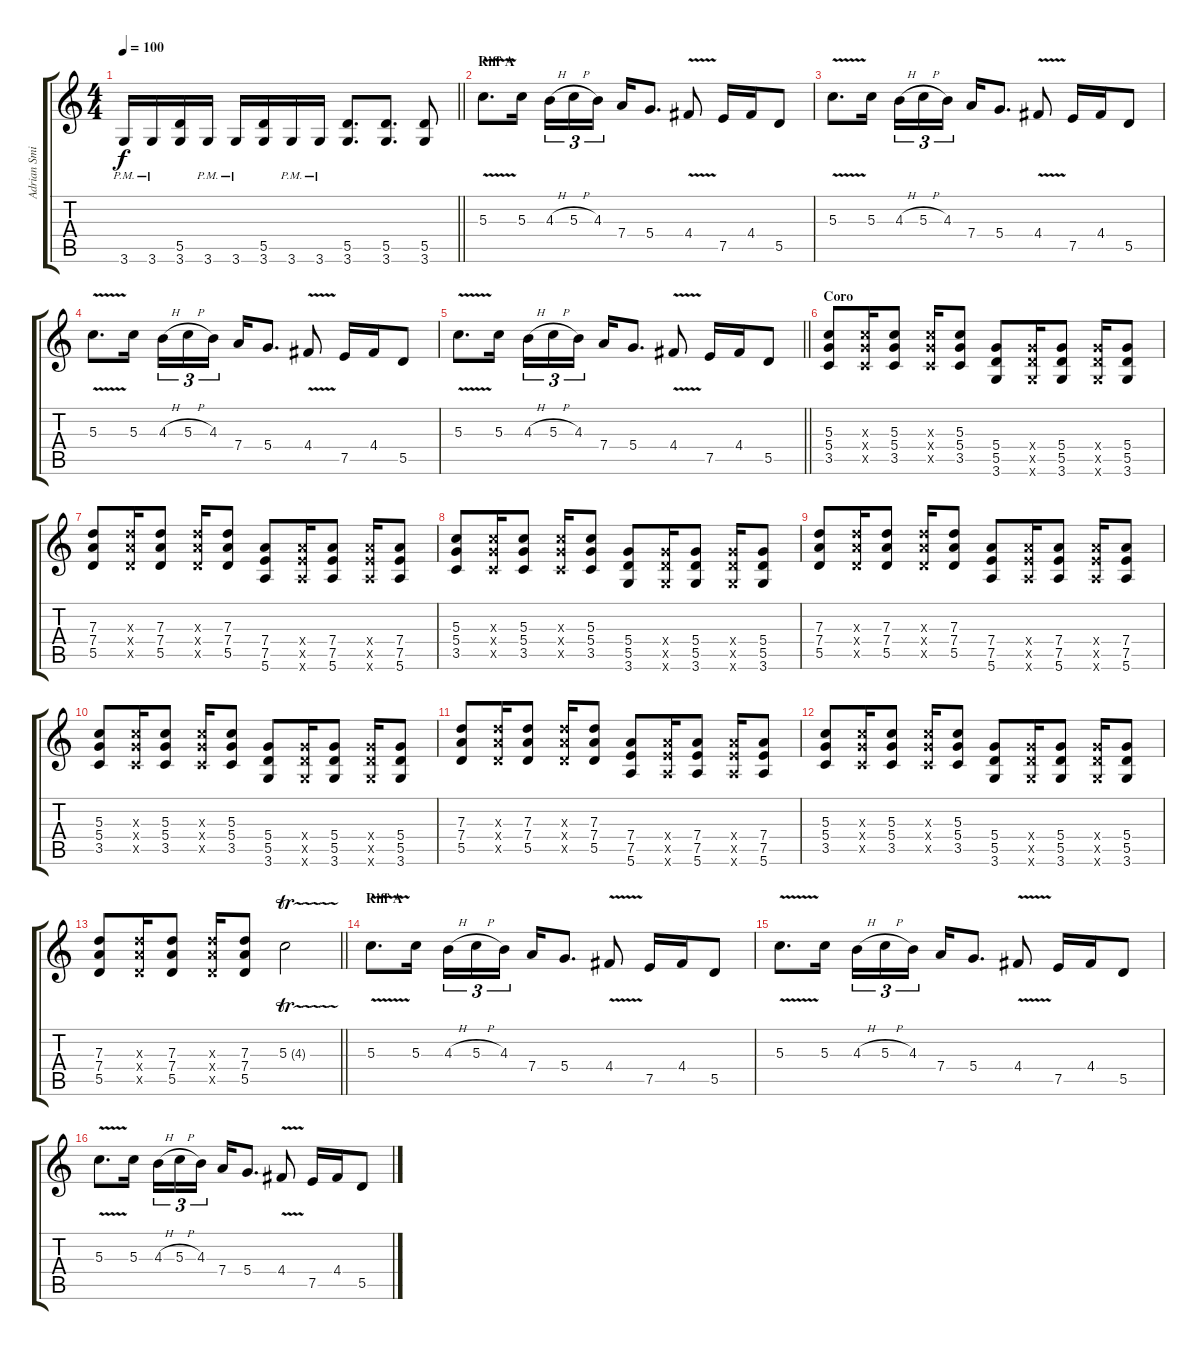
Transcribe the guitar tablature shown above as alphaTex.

\track ("Adrian Smith" "Adrian Smi") {instrument overdrivenguitar}
\staff {score tabs}
\tuning (E4 B3 G3 D3 A2 E2) {hide}
\ts (4 4)
\tempo 100
\clef g2
\barLineRight lightlight
\ks c
3.6{pm}.16{dy f} 3.6{pm}.16 (5.5 3.6).16 3.6{pm}.16 3.6{pm}.16 (5.5 3.6).16 3.6{pm}.16 3.6{pm}.16 (5.5 3.6).8{d} (5.5 3.6).8{d} (5.5 3.6).8 |
\section ("" "Riff A")
5.3{v}.8{d} 5.3.16 4.3{h}.16{tu (3 2)} 5.3{h}.16{tu (3 2)} 4.3.16{tu (3 2) beam splitsecondary} 7.4.16 5.4.8{d} 4.4{v}.8 7.5.16 4.4.16 5.5.8 |
5.3{v}.8{d} 5.3.16 4.3{h}.16{tu (3 2)} 5.3{h}.16{tu (3 2)} 4.3.16{tu (3 2) beam splitsecondary} 7.4.16 5.4.8{d} 4.4{v}.8 7.5.16 4.4.16 5.5.8 |
5.3{v}.8{d} 5.3.16 4.3{h}.16{tu (3 2)} 5.3{h}.16{tu (3 2)} 4.3.16{tu (3 2) beam splitsecondary} 7.4.16 5.4.8{d} 4.4{v}.8 7.5.16 4.4.16 5.5.8 |
\barLineRight lightlight
5.3{v}.8{d} 5.3.16 4.3{h}.16{tu (3 2)} 5.3{h}.16{tu (3 2)} 4.3.16{tu (3 2) beam splitsecondary} 7.4.16 5.4.8{d} 4.4{v}.8 7.5.16 4.4.16 5.5.8 |
\section ("" "Coro")
(5.3 5.4 3.5).8 (5.3{x} 5.4{x} 3.5{x}).16 (5.3 5.4 3.5).8 (5.3{x} 5.4{x} 3.5{x}).16 (5.3 5.4 3.5).8 (5.4 5.5 3.6).8 (5.4{x} 5.5{x} 3.6{x}).16 (5.4 5.5 3.6).8 (5.4{x} 5.5{x} 3.6{x}).16 (5.4 5.5 3.6).8 |
(7.3 7.4 5.5).8 (7.3{x} 7.4{x} 5.5{x}).16 (7.3 7.4 5.5).8 (7.3{x} 7.4{x} 5.5{x}).16 (7.3 7.4 5.5).8 (7.4 7.5 5.6).8 (7.4{x} 7.5{x} 5.6{x}).16 (7.4 7.5 5.6).8 (7.4{x} 7.5{x} 5.6{x}).16 (7.4 7.5 5.6).8 |
(5.3 5.4 3.5).8 (5.3{x} 5.4{x} 3.5{x}).16 (5.3 5.4 3.5).8 (5.3{x} 5.4{x} 3.5{x}).16 (5.3 5.4 3.5).8 (5.4 5.5 3.6).8 (5.4{x} 5.5{x} 3.6{x}).16 (5.4 5.5 3.6).8 (5.4{x} 5.5{x} 3.6{x}).16 (5.4 5.5 3.6).8 |
(7.3 7.4 5.5).8 (7.3{x} 7.4{x} 5.5{x}).16 (7.3 7.4 5.5).8 (7.3{x} 7.4{x} 5.5{x}).16 (7.3 7.4 5.5).8 (7.4 7.5 5.6).8 (7.4{x} 7.5{x} 5.6{x}).16 (7.4 7.5 5.6).8 (7.4{x} 7.5{x} 5.6{x}).16 (7.4 7.5 5.6).8 |
(5.3 5.4 3.5).8 (5.3{x} 5.4{x} 3.5{x}).16 (5.3 5.4 3.5).8 (5.3{x} 5.4{x} 3.5{x}).16 (5.3 5.4 3.5).8 (5.4 5.5 3.6).8 (5.4{x} 5.5{x} 3.6{x}).16 (5.4 5.5 3.6).8 (5.4{x} 5.5{x} 3.6{x}).16 (5.4 5.5 3.6).8 |
(7.3 7.4 5.5).8 (7.3{x} 7.4{x} 5.5{x}).16 (7.3 7.4 5.5).8 (7.3{x} 7.4{x} 5.5{x}).16 (7.3 7.4 5.5).8 (7.4 7.5 5.6).8 (7.4{x} 7.5{x} 5.6{x}).16 (7.4 7.5 5.6).8 (7.4{x} 7.5{x} 5.6{x}).16 (7.4 7.5 5.6).8 |
(5.3 5.4 3.5).8 (5.3{x} 5.4{x} 3.5{x}).16 (5.3 5.4 3.5).8 (5.3{x} 5.4{x} 3.5{x}).16 (5.3 5.4 3.5).8 (5.4 5.5 3.6).8 (5.4{x} 5.5{x} 3.6{x}).16 (5.4 5.5 3.6).8 (5.4{x} 5.5{x} 3.6{x}).16 (5.4 5.5 3.6).8 |
\barLineRight lightlight
(7.3 7.4 5.5).8 (7.3{x} 7.4{x} 5.5{x}).16 (7.3 7.4 5.5).8 (7.3{x} 7.4{x} 5.5{x}).16 (7.3 7.4 5.5).8 5.3{tr (4 32)}.2 |
\section ("" "Riff A")
5.3{v}.8{d} 5.3.16 4.3{h}.16{tu (3 2)} 5.3{h}.16{tu (3 2)} 4.3.16{tu (3 2) beam splitsecondary} 7.4.16 5.4.8{d} 4.4{v}.8 7.5.16 4.4.16 5.5.8 |
5.3{v}.8{d} 5.3.16 4.3{h}.16{tu (3 2)} 5.3{h}.16{tu (3 2)} 4.3.16{tu (3 2) beam splitsecondary} 7.4.16 5.4.8{d} 4.4{v}.8 7.5.16 4.4.16 5.5.8 |
5.3{v}.8{d} 5.3.16 4.3{h}.16{tu (3 2)} 5.3{h}.16{tu (3 2)} 4.3.16{tu (3 2) beam splitsecondary} 7.4.16 5.4.8{d} 4.4{v}.8 7.5.16 4.4.16 5.5.8
